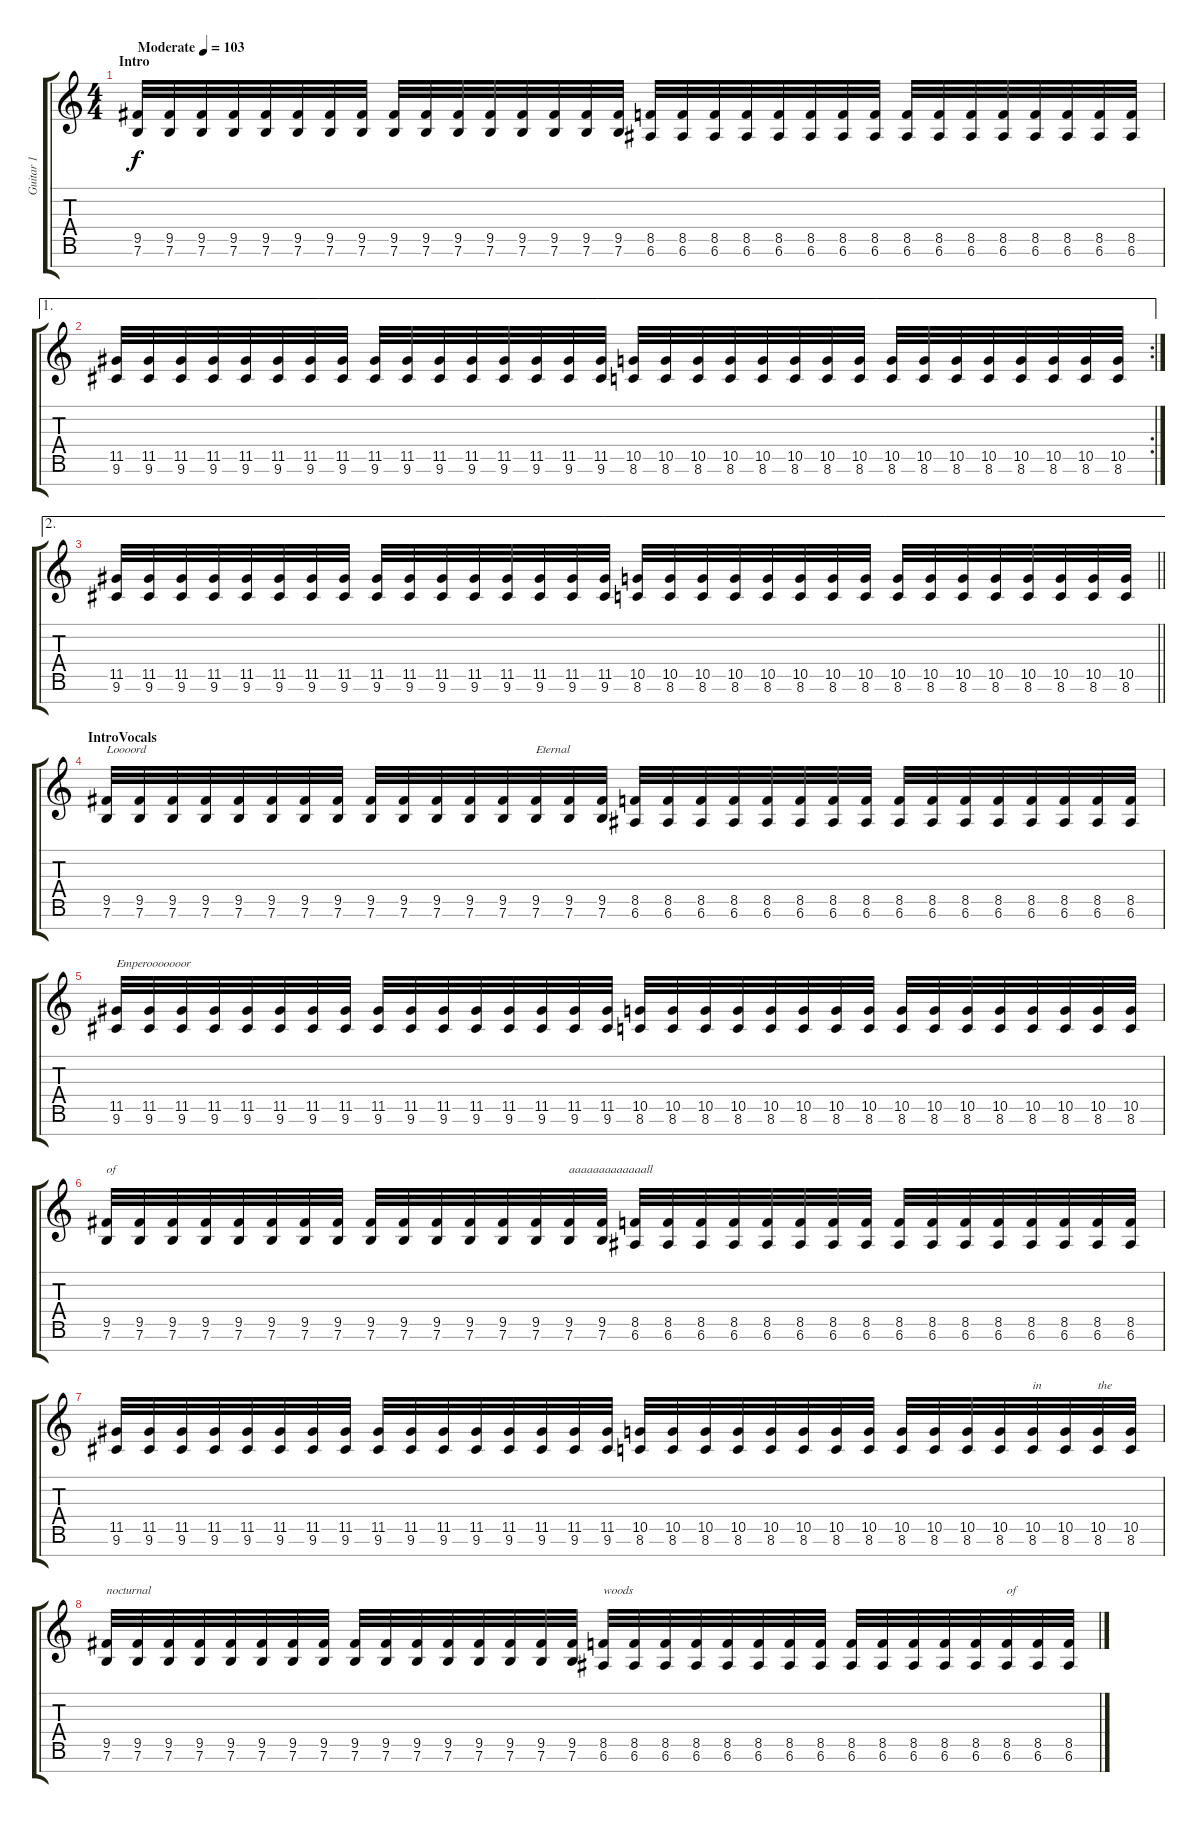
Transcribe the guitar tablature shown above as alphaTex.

\track ("Guitar 1" "Guitar 1") {instrument distortionguitar}
\staff {score tabs}
\tuning (E4 B3 G3 D3 A2 E2 B1) {hide}
\ts (4 4)
\section ("" "Intro")
\tempo (103 "Moderate")
\clef g2
\ks c
(9.5 7.6).32{dy f instrument distortionguitar} (9.5 7.6).32 (9.5 7.6).32 (9.5 7.6).32 (9.5 7.6).32 (9.5 7.6).32 (9.5 7.6).32 (9.5 7.6).32 (9.5 7.6).32 (9.5 7.6).32 (9.5 7.6).32 (9.5 7.6).32 (9.5 7.6).32 (9.5 7.6).32 (9.5 7.6).32 (9.5 7.6).32 (8.5 6.6).32 (8.5 6.6).32 (8.5 6.6).32 (8.5 6.6).32 (8.5 6.6).32 (8.5 6.6).32 (8.5 6.6).32 (8.5 6.6).32 (8.5 6.6).32 (8.5 6.6).32 (8.5 6.6).32 (8.5 6.6).32 (8.5 6.6).32 (8.5 6.6).32 (8.5 6.6).32 (8.5 6.6).32 |
\ae 1
\rc 2
(11.5 9.6).32 (11.5 9.6).32 (11.5 9.6).32 (11.5 9.6).32 (11.5 9.6).32 (11.5 9.6).32 (11.5 9.6).32 (11.5 9.6).32 (11.5 9.6).32 (11.5 9.6).32 (11.5 9.6).32 (11.5 9.6).32 (11.5 9.6).32 (11.5 9.6).32 (11.5 9.6).32 (11.5 9.6).32 (10.5 8.6).32 (10.5 8.6).32 (10.5 8.6).32 (10.5 8.6).32 (10.5 8.6).32 (10.5 8.6).32 (10.5 8.6).32 (10.5 8.6).32 (10.5 8.6).32 (10.5 8.6).32 (10.5 8.6).32 (10.5 8.6).32 (10.5 8.6).32 (10.5 8.6).32 (10.5 8.6).32 (10.5 8.6).32 |
\ae 2
\barLineRight lightlight
(11.5 9.6).32 (11.5 9.6).32 (11.5 9.6).32 (11.5 9.6).32 (11.5 9.6).32 (11.5 9.6).32 (11.5 9.6).32 (11.5 9.6).32 (11.5 9.6).32 (11.5 9.6).32 (11.5 9.6).32 (11.5 9.6).32 (11.5 9.6).32 (11.5 9.6).32 (11.5 9.6).32 (11.5 9.6).32 (10.5 8.6).32 (10.5 8.6).32 (10.5 8.6).32 (10.5 8.6).32 (10.5 8.6).32 (10.5 8.6).32 (10.5 8.6).32 (10.5 8.6).32 (10.5 8.6).32 (10.5 8.6).32 (10.5 8.6).32 (10.5 8.6).32 (10.5 8.6).32 (10.5 8.6).32 (10.5 8.6).32 (10.5 8.6).32 |
\section ("" "IntroVocals")
(9.5 7.6).32{txt "Loooord"} (9.5 7.6).32 (9.5 7.6).32 (9.5 7.6).32 (9.5 7.6).32 (9.5 7.6).32 (9.5 7.6).32 (9.5 7.6).32 (9.5 7.6).32 (9.5 7.6).32 (9.5 7.6).32 (9.5 7.6).32 (9.5 7.6).32 (9.5 7.6).32{txt "Eternal"} (9.5 7.6).32 (9.5 7.6).32 (8.5 6.6).32 (8.5 6.6).32 (8.5 6.6).32 (8.5 6.6).32 (8.5 6.6).32 (8.5 6.6).32 (8.5 6.6).32 (8.5 6.6).32 (8.5 6.6).32 (8.5 6.6).32 (8.5 6.6).32 (8.5 6.6).32 (8.5 6.6).32 (8.5 6.6).32 (8.5 6.6).32 (8.5 6.6).32 |
(11.5 9.6).32{txt "Emperooooooor"} (11.5 9.6).32 (11.5 9.6).32 (11.5 9.6).32 (11.5 9.6).32 (11.5 9.6).32 (11.5 9.6).32 (11.5 9.6).32 (11.5 9.6).32 (11.5 9.6).32 (11.5 9.6).32 (11.5 9.6).32 (11.5 9.6).32 (11.5 9.6).32 (11.5 9.6).32 (11.5 9.6).32 (10.5 8.6).32 (10.5 8.6).32 (10.5 8.6).32 (10.5 8.6).32 (10.5 8.6).32 (10.5 8.6).32 (10.5 8.6).32 (10.5 8.6).32 (10.5 8.6).32 (10.5 8.6).32 (10.5 8.6).32 (10.5 8.6).32 (10.5 8.6).32 (10.5 8.6).32 (10.5 8.6).32 (10.5 8.6).32 |
(9.5 7.6).32{txt "of"} (9.5 7.6).32 (9.5 7.6).32 (9.5 7.6).32 (9.5 7.6).32 (9.5 7.6).32 (9.5 7.6).32 (9.5 7.6).32 (9.5 7.6).32 (9.5 7.6).32 (9.5 7.6).32 (9.5 7.6).32 (9.5 7.6).32 (9.5 7.6).32 (9.5 7.6).32{txt "aaaaaaaaaaaaall"} (9.5 7.6).32 (8.5 6.6).32 (8.5 6.6).32 (8.5 6.6).32 (8.5 6.6).32 (8.5 6.6).32 (8.5 6.6).32 (8.5 6.6).32 (8.5 6.6).32 (8.5 6.6).32 (8.5 6.6).32 (8.5 6.6).32 (8.5 6.6).32 (8.5 6.6).32 (8.5 6.6).32 (8.5 6.6).32 (8.5 6.6).32 |
(11.5 9.6).32 (11.5 9.6).32 (11.5 9.6).32 (11.5 9.6).32 (11.5 9.6).32 (11.5 9.6).32 (11.5 9.6).32 (11.5 9.6).32 (11.5 9.6).32 (11.5 9.6).32 (11.5 9.6).32 (11.5 9.6).32 (11.5 9.6).32 (11.5 9.6).32 (11.5 9.6).32 (11.5 9.6).32 (10.5 8.6).32 (10.5 8.6).32 (10.5 8.6).32 (10.5 8.6).32 (10.5 8.6).32 (10.5 8.6).32 (10.5 8.6).32 (10.5 8.6).32 (10.5 8.6).32 (10.5 8.6).32 (10.5 8.6).32 (10.5 8.6).32 (10.5 8.6).32{txt "in"} (10.5 8.6).32 (10.5 8.6).32{txt "the"} (10.5 8.6).32 |
(9.5 7.6).32{txt "nocturnal"} (9.5 7.6).32 (9.5 7.6).32 (9.5 7.6).32 (9.5 7.6).32 (9.5 7.6).32 (9.5 7.6).32 (9.5 7.6).32 (9.5 7.6).32 (9.5 7.6).32 (9.5 7.6).32 (9.5 7.6).32 (9.5 7.6).32 (9.5 7.6).32 (9.5 7.6).32 (9.5 7.6).32 (8.5 6.6).32{txt "woods"} (8.5 6.6).32 (8.5 6.6).32 (8.5 6.6).32 (8.5 6.6).32 (8.5 6.6).32 (8.5 6.6).32 (8.5 6.6).32 (8.5 6.6).32 (8.5 6.6).32 (8.5 6.6).32 (8.5 6.6).32 (8.5 6.6).32 (8.5 6.6).32{txt "of"} (8.5 6.6).32 (8.5 6.6).32
